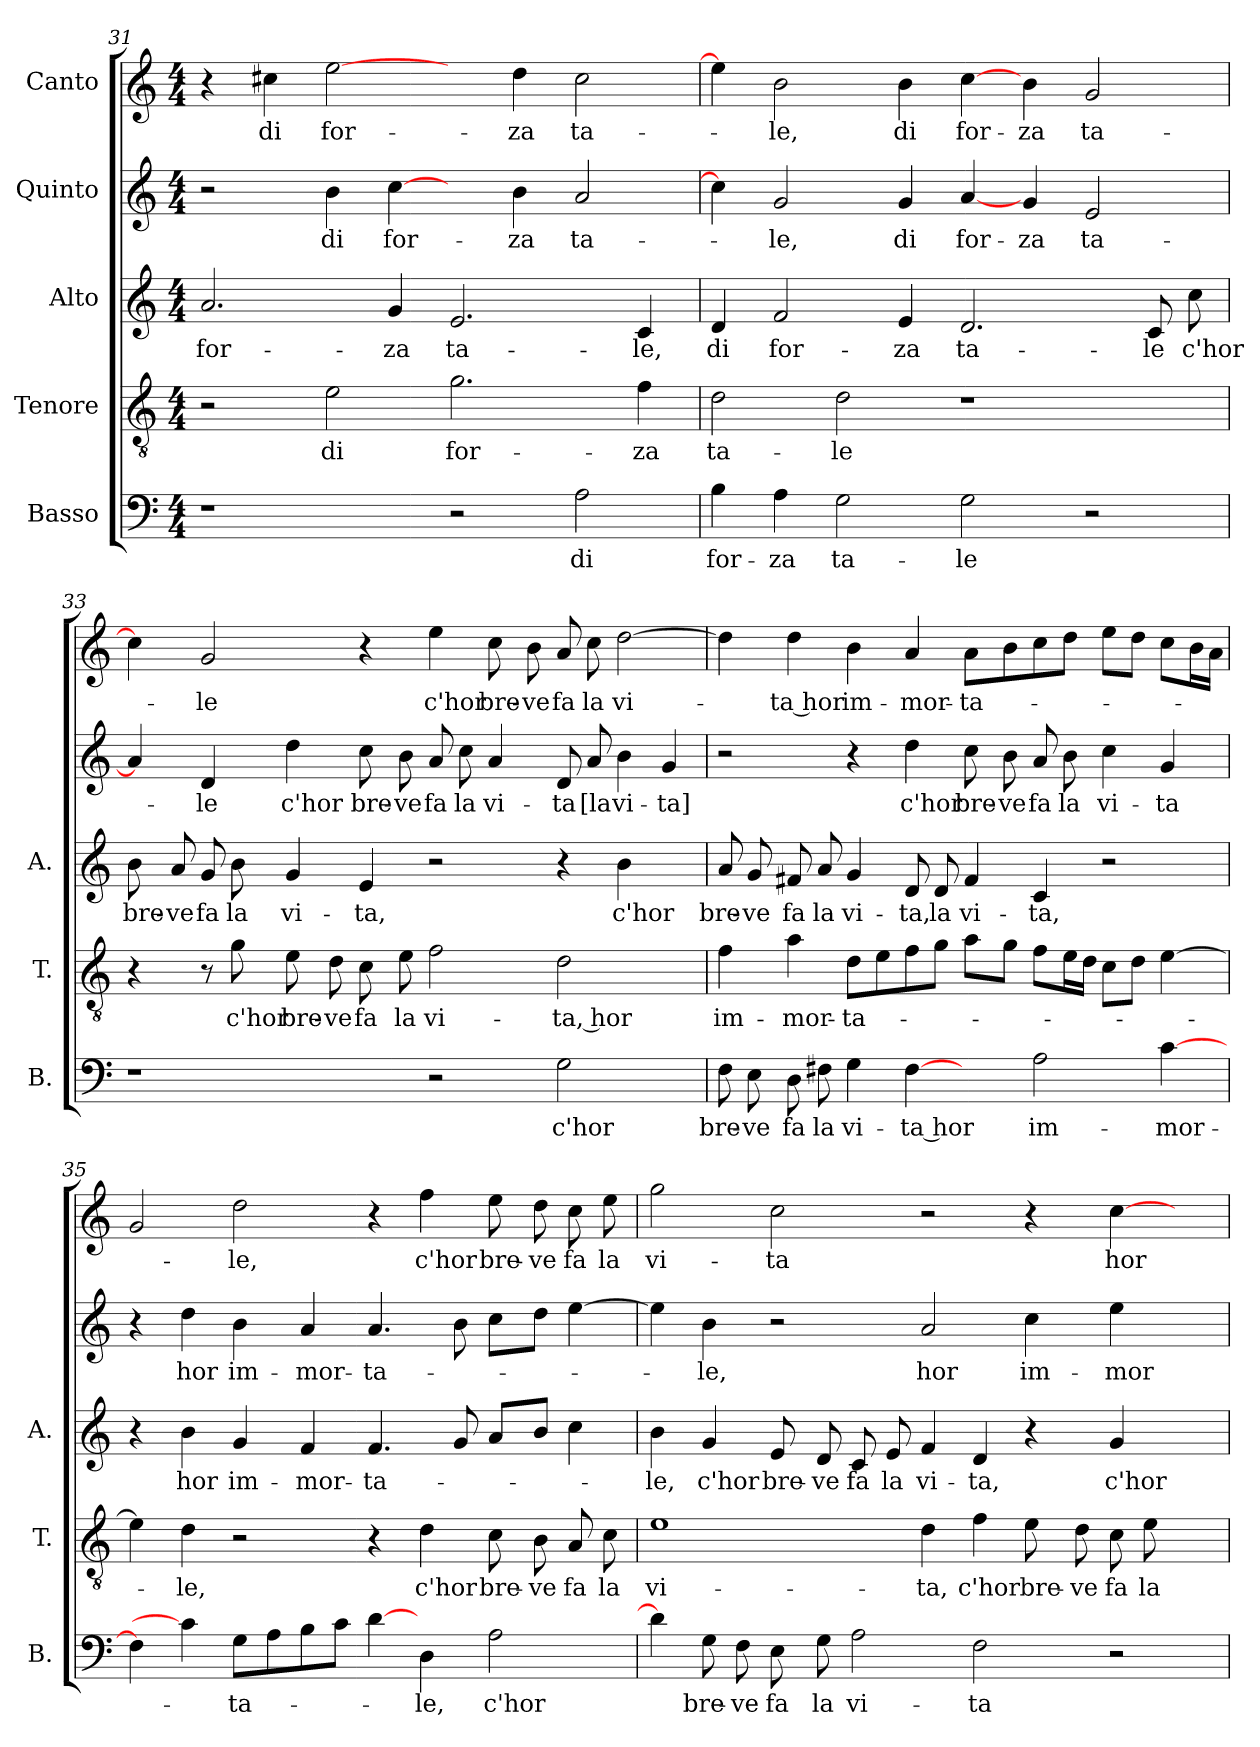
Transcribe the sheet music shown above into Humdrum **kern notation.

**kern	**text	**kern	**text	**kern	**text	**kern	**text	**kern	**text
*part5	*part5	*part4	*part4	*part3	*part3	*part2	*part2	*part1	*part1
*staff5	*staff5	*staff4	*staff4	*staff3	*staff3	*staff2	*staff2	*staff1	*staff1
*I"Basso	*	*I"Tenore	*	*I"Alto	*	*I"Quinto	*	*I"Canto	*
*I'B.	*	*I'T.	*	*I'A.	*	*	*	*	*
*clefF4	*	*clefGv2	*	*clefG2	*	*clefG2	*	*clefG2	*
*k[]	*	*k[]	*	*k[]	*	*k[]	*	*k[]	*
*C:	*	*C:	*	*C:	*	*C:	*	*C:	*
*M4/4	*	*M4/4	*	*M4/4	*	*M4/4	*	*M4/4	*
=31	=31	=31	=31	=31	=31	=31	=31	=31	=31
1r	.	2r	.	2.a/	for-	2r	.	4r	.
.	.	.	.	.	.	.	.	4cc#X\	di
.	.	2e\	di	.	.	4b\	di	[2ee\	for-
.	.	.	.	4g/	-za	[4cc\	for-	.	.
2r	.	2.g\	for-	2.e/	ta-	4ryy	.	4ryy	.
.	.	.	.	.	.	4b\	-za	4dd\	-za
2A\	di	.	.	.	.	2a/	ta-	2cc#\	ta-
.	.	4f\	-za	4c/	-le,	.	.	.	.
=32	=32	=32	=32	=32	=32	=32	=32	=32	=32
4B\	for-	2d\	ta-	4d/	di	4cc\]	.	4ee\]	.
4A\	-za	.	.	2f/	for-	2g/	-le,	2b\	-le,
2G\	ta-	2d\	-le	.	.	.	.	.	.
.	.	.	.	4e/	-za	4g/	di	4b\	di
2G\	-le	1r	.	2.d/	ta-	[4a/	for-	[4cc\	for-
.	.	.	.	.	.	4g/	-za	4b\	-za
2r	.	.	.	.	.	2e/	ta-	2g/	ta-
.	.	.	.	8c/	-le	.	.	.	.
.	.	.	.	8cc\	c'hor	.	.	.	.
=33	=33	=33	=33	=33	=33	=33	=33	=33	=33
1r	.	4r	.	8b\	bre-	4a/]	.	4cc\]	.
.	.	.	.	8a/	-ve	.	.	.	.
.	.	8r	.	8g/	fa	4d/	-le	2g/	-le
.	.	8g\	c'hor	8b\	la	.	.	.	.
.	.	8e\	bre-	4g/	vi-	4dd\	c'hor	.	.
.	.	8d\	-ve	.	.	.	.	.	.
.	.	8c\	fa	4e/	-ta,	8cc\	bre-	4r	.
.	.	8e\	la	.	.	8b\	-ve	.	.
2r	.	2f\	vi-	2r	.	8a/	fa	4ee\	c'hor
.	.	.	.	.	.	8cc\	la	.	.
.	.	.	.	.	.	4a/	vi-	8cc\	bre-
.	.	.	.	.	.	.	.	8b\	-ve
2G\	c'hor	2d\	-ta, hor	4r	.	8d/	-ta	8a/	fa
.	.	.	.	.	.	8a/	[la	8cc\	la
.	.	.	.	4b\	c'hor	4b\	vi-	[2dd\	vi-
4ryy	.	4ryy	.	4ryy	.	4g/	-ta]	.	.
=34	=34	=34	=34	=34	=34	=34	=34	=34	=34
8F\	bre-	4f\	im-	8a/	bre-	2r	.	4dd\]	.
8E\	-ve	.	.	8g/	-ve	.	.	.	.
8D\	fa	4a\	-mor-	8f#X/	fa	.	.	4dd\	-ta hor
8F#X\	la	.	.	8a/	la	.	.	.	.
4G\	vi-	8d\L	-ta-	4g/	vi-	4r	.	4b\	im-
.	.	8e\	.	.	.	.	.	.	.
[4F#\	-ta hor	8f\	.	8d/	-ta,	4dd\	c'hor	4a/	-mor-
.	.	8g\J	.	8d/	la	.	.	.	.
4ryy	.	8a\L	.	4f#/	vi-	8cc\	bre-	8a\L	-ta-
.	.	8g\J	.	.	.	8b\	-ve	8b\	.
2A\	im-	8f\L	.	4c/	-ta,	8a/	fa	8cc\	.
.	.	16e\L	.	.	.	8b\	la	8dd\J	.
.	.	16d\JJ	.	.	.	.	.	.	.
.	.	8c\L	.	2r	.	4cc\	vi-	8ee\L	.
.	.	8d\J	.	.	.	.	.	8dd\J	.
[4c\	-mor-	[4e\	.	.	.	4g/	-ta	8cc\L	.
.	.	.	.	.	.	.	.	16b\L	.
.	.	.	.	.	.	.	.	16a\JJ	.
=35	=35	=35	=35	=35	=35	=35	=35	=35	=35
4F#\]	.	4e\]	.	4r	.	4r	.	2g/	.
4c\]	.	4d\	-le,	4b\	hor	4dd\	hor	.	.
8G\L	-ta-	2r	.	4g/	im-	4b\	im-	2dd\	-le,
8A\	.	.	.	.	.	.	.	.	.
8B\	.	.	.	4f/	-mor-	4a/	-mor-	.	.
8c\J	.	.	.	.	.	.	.	.	.
[4d\	.	4r	.	4.f/	-ta-	4.a/	-ta-	4r	.
4D\	-le,	4d\	c'hor	.	.	.	.	4ff\	c'hor
.	.	.	.	8g/	.	8b\	.	.	.
2A\	c'hor	8c\	bre-	8a/L	.	8cc\L	.	8ee\	bre-
.	.	8B\	-ve	8b/J	.	8dd\J	.	8dd\	-ve
.	.	8A/	fa	4cc\	.	[4ee\	.	8cc\	fa
.	.	8c\	la	.	.	.	.	8ee\	la
=36	=36	=36	=36	=36	=36	=36	=36	=36	=36
4d\]	.	1e\	vi-	4b\	-le,	4ee\]	.	2gg\	vi-
8G\	bre-	.	.	4g/	c'hor	4b\	-le,	.	.
8F\	-ve	.	.	.	.	.	.	.	.
8E\	fa	.	.	8e/	bre-	2r	.	2cc\	-ta
8G\	la	.	.	8d/	-ve	.	.	.	.
2A\	vi-	.	.	8c/	fa	.	.	.	.
.	.	.	.	8e/	la	.	.	.	.
.	.	4d\	-ta,	4f/	vi-	2a/	hor	2r	.
2F\	-ta	4f\	c'hor	4d/	-ta,	.	.	.	.
.	.	8e\	bre-	4r	.	4cc\	im-	4r	.
.	.	8d\	-ve	.	.	.	.	.	.
2r	.	8c\	fa	4g/	c'hor	4ee\	-mor-	[4cc\	hor
.	.	8e\	la	.	.	.	.	.	.
.	.	4ryy	.	4ryy	.	4ryy	.	4ryy	.
=	=	=	=	=	=	=	=	=	=
*-	*-	*-	*-	*-	*-	*-	*-	*-	*-
